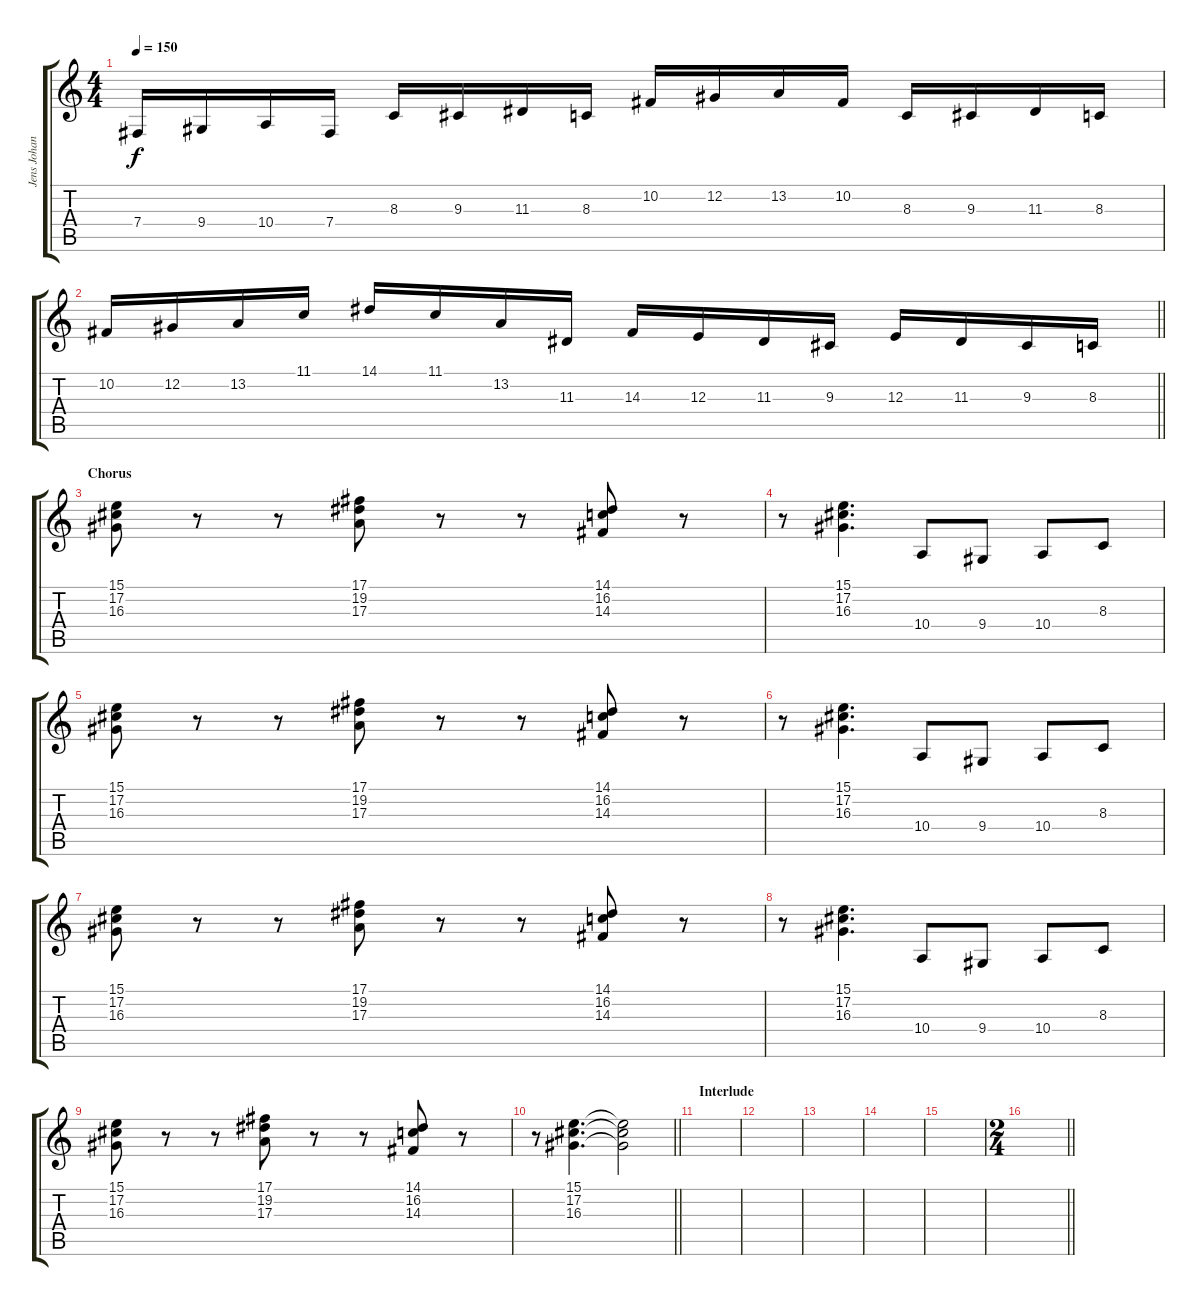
\track ("Jens Johansson" "Jens Johan") {instrument synthbrass1}
\staff {score tabs}
\tuning (Db4 Ab3 E3 B2 Gb2 Db2) {hide}
\ts (4 4)
\tempo 150
\clef g2
\ks c
7.4.16{dy f} 9.4.16 10.4.16 7.4.16 8.3.16 9.3.16 11.3.16 8.3.16 10.2.16 12.2.16 13.2.16 10.2.16 8.3.16 9.3.16 11.3.16 8.3.16 |
\barLineRight lightlight
10.2.16 12.2.16 13.2.16 11.1.16 14.1.16 11.1.16 13.2.16 11.3.16 14.3.16 12.3.16 11.3.16 9.3.16 12.3.16 11.3.16 9.3.16 8.3.16 |
\section ("" "Chorus")
(15.1 17.2 16.3).8 r.8 r.8 (17.1 19.2 17.3).8 r.8 r.8 (14.1 16.2 14.3).8 r.8 |
r.8 (15.1 17.2 16.3).4{d} 10.4.8 9.4.8 10.4.8 8.3.8 |
(15.1 17.2 16.3).8 r.8 r.8 (17.1 19.2 17.3).8 r.8 r.8 (14.1 16.2 14.3).8 r.8 |
r.8 (15.1 17.2 16.3).4{d} 10.4.8 9.4.8 10.4.8 8.3.8 |
(15.1 17.2 16.3).8 r.8 r.8 (17.1 19.2 17.3).8 r.8 r.8 (14.1 16.2 14.3).8 r.8 |
r.8 (15.1 17.2 16.3).4{d} 10.4.8 9.4.8 10.4.8 8.3.8 |
(15.1 17.2 16.3).8 r.8 r.8 (17.1 19.2 17.3).8 r.8 r.8 (14.1 16.2 14.3).8 r.8 |
\barLineRight lightlight
r.8 (15.1 17.2 16.3).4{d} (15.1{t} 17.2{t} 16.3{t}).2 |
\section ("" "Interlude")
|
|
|
|
|
\ts (2 4)
\barLineRight lightlight
